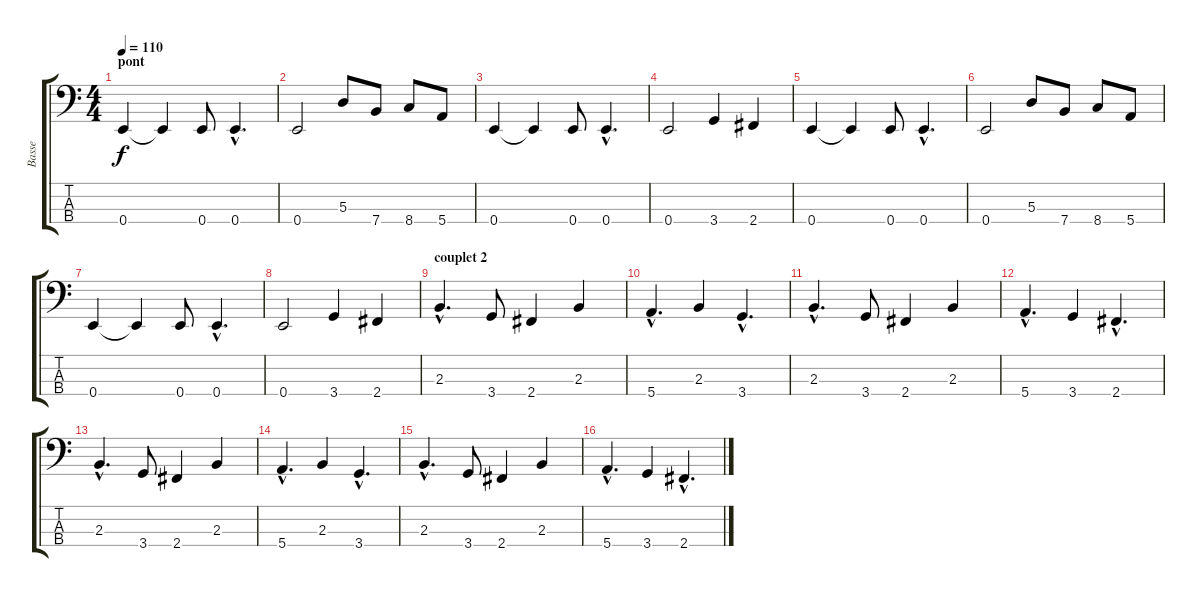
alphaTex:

\track ("Basse" "Basse") {instrument electricbassfinger}
\staff {score tabs}
\tuning (G2 D2 A1 E1) {hide}
\ts (4 4)
\section ("" "pont")
\tempo 110
\clef f4
\ks c
0.4.4{dy f} 0.4{t}.4 0.4.8 0.4{hac}.4{d} |
0.4.2 5.3.8 7.4.8 8.4.8 5.4.8 |
0.4.4 0.4{t}.4 0.4.8 0.4{hac}.4{d} |
0.4.2 3.4.4 2.4.4 |
0.4.4 0.4{t}.4 0.4.8 0.4{hac}.4{d} |
0.4.2 5.3.8 7.4.8 8.4.8 5.4.8 |
0.4.4 0.4{t}.4 0.4.8 0.4{hac}.4{d} |
0.4.2 3.4.4 2.4.4 |
\section ("" "couplet 2")
2.3{hac}.4{d} 3.4.8 2.4.4 2.3.4 |
5.4{hac}.4{d} 2.3.4 3.4{hac}.4{d} |
2.3{hac}.4{d} 3.4.8 2.4.4 2.3.4 |
5.4{hac}.4{d} 3.4.4 2.4{hac}.4{d} |
2.3{hac}.4{d} 3.4.8 2.4.4 2.3.4 |
5.4{hac}.4{d} 2.3.4 3.4{hac}.4{d} |
2.3{hac}.4{d} 3.4.8 2.4.4 2.3.4 |
5.4{hac}.4{d} 3.4.4 2.4{hac}.4{d}
